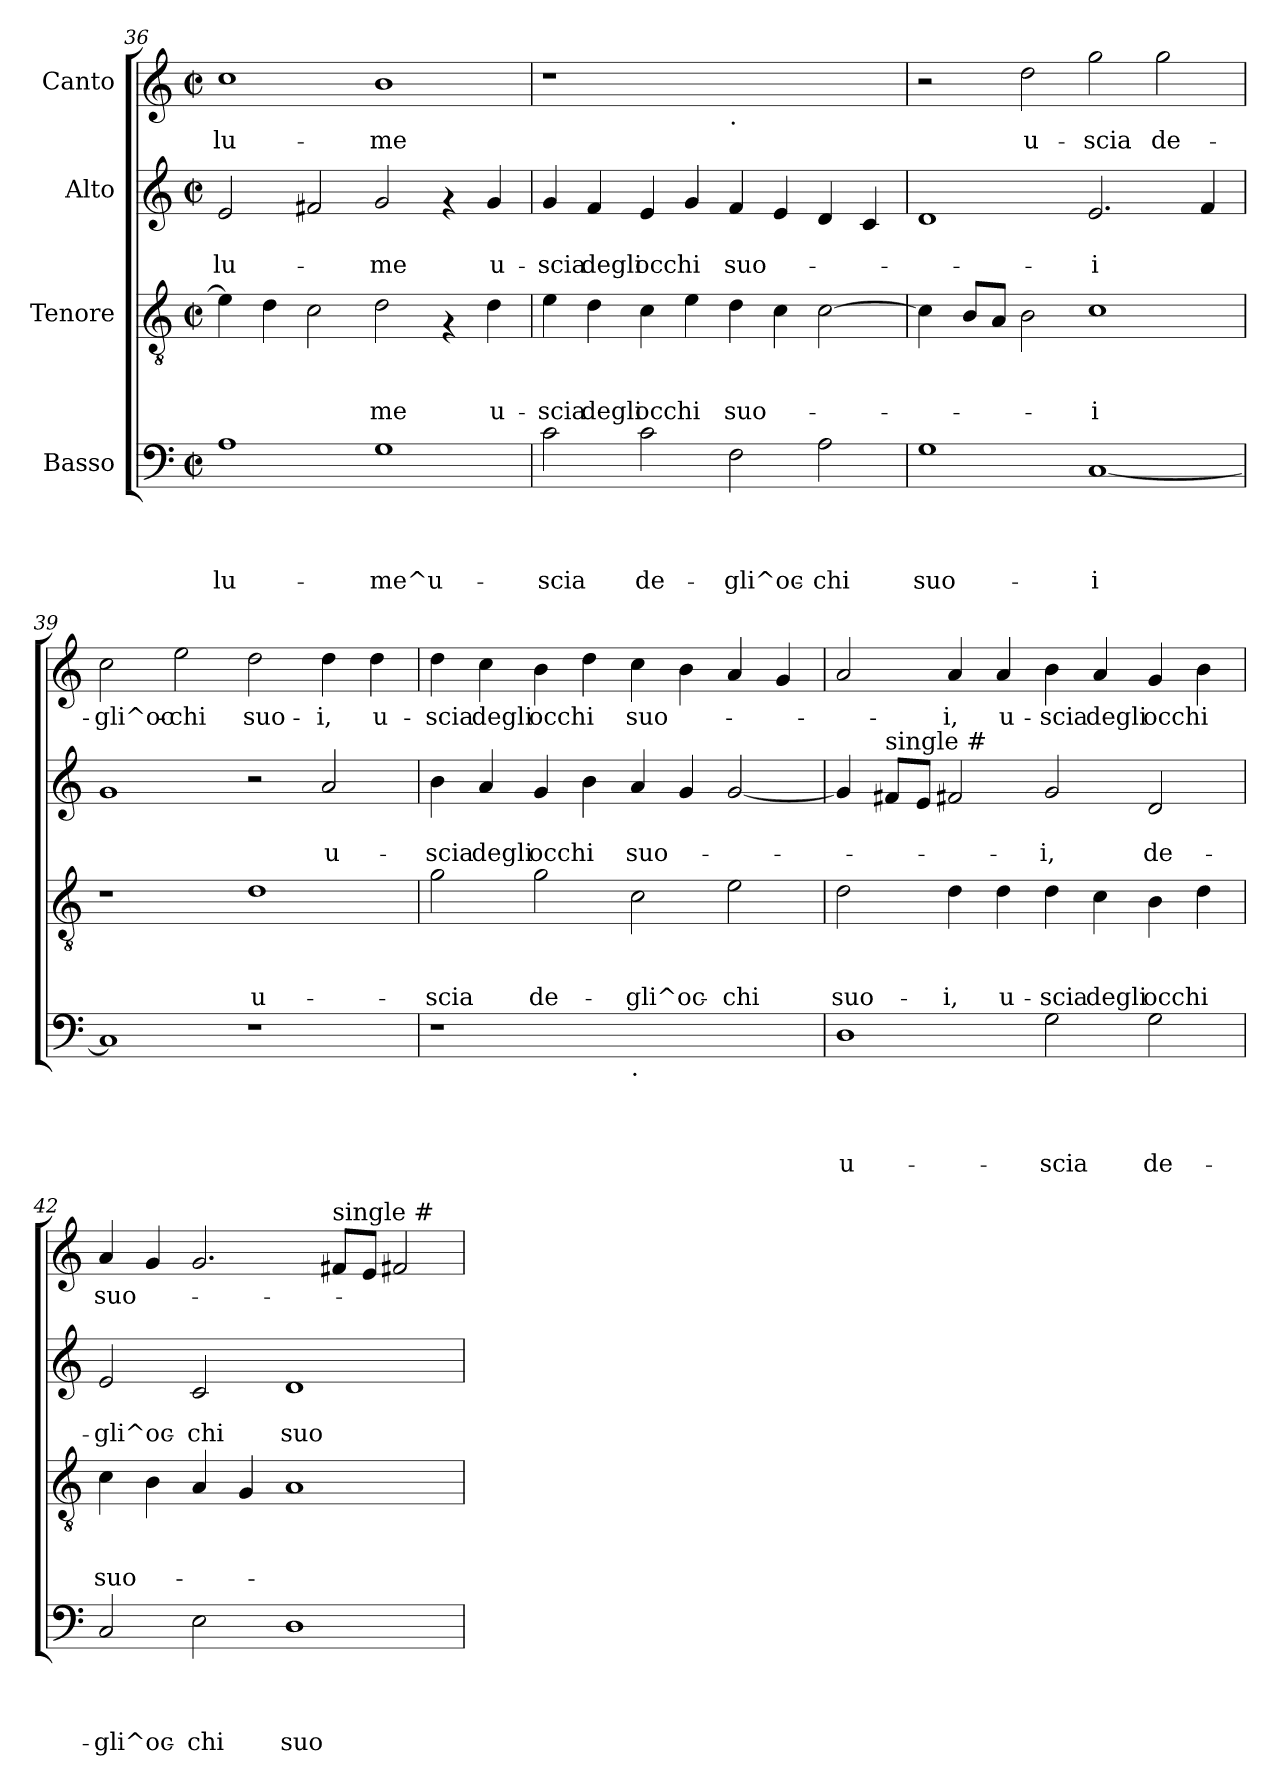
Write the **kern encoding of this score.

**kern	**text	**text	**text	**text	**kern	**text	**text	**text	**kern	**text	**text	**kern	**text
*part4	*part4	*part4	*part4	*part4	*part3	*part3	*part3	*part3	*part2	*part2	*part2	*part1	*part1
*staff4	*staff4	*staff4	*staff4	*staff4	*staff3	*staff3	*staff3	*staff3	*staff2	*staff2	*staff2	*staff1	*staff1
*I"Basso	*	*	*	*	*I"Tenore	*	*	*	*I"Alto	*	*	*I"Canto	*
*clefF4	*	*	*	*	*clefGv2	*	*	*	*clefG2	*	*	*clefG2	*
*k[]	*	*	*	*	*k[]	*	*	*	*k[]	*	*	*k[]	*
*C:	*	*	*	*	*C:	*	*	*	*C:	*	*	*C:	*
*M2/2	*	*	*	*	*M2/2	*	*	*	*M2/2	*	*	*M2/2	*
*met(c|)	*	*	*	*	*met(c|)	*	*	*	*met(c|)	*	*	*met(c|)	*
=36	=36	=36	=36	=36	=36	=36	=36	=36	=36	=36	=36	=36	=36
!	!	!	!	!LO:LY:b	!	!	!	!	!	!	!LO:LY:b	!	!LO:LY:b
1A	.	.	.	lu-	4e\]	.	.	.	2e/	.	lu-	1cc	lu-
.	.	.	.	.	4d\	.	.	.	.	.	.	.	.
.	.	.	.	.	2c\	.	.	.	2f#X/	.	.	.	.
!	!	!	!	!LO:LY:b	!	!	!	!LO:LY:b	!	!	!LO:LY:b	!	!LO:LY:b
1G	.	.	.	-me^u-	2d\	.	.	-me	2g/	.	-me	1b	-me
.	.	.	.	.	4rF	.	.	.	4rf	.	.	.	.
!	!	!	!	!	!	!	!	!LO:LY:b	!	!	!LO:LY:b	!	!
.	.	.	.	.	4d\	.	.	u-	4g/	.	u-	.	.
=37	=37	=37	=37	=37	=37	=37	=37	=37	=37	=37	=37	=37	=37
!	!	!	!	!LO:LY:b	!	!	!	!LO:LY:b	!	!	!LO:LY:b	!	!
2c\	.	.	.	-scia	4e\	.	.	-scia	4g/	.	-scia	1r	.
!	!	!	!	!	!	!	!	!LO:LY:b	!	!	!LO:LY:b	!	!
.	.	.	.	.	4d\	.	.	degli	4f/	.	degli	.	.
!	!	!	!	!LO:LY:b	!	!	!	!LO:LY:b	!	!	!LO:LY:b	!	!
2c\	.	.	.	de-	4c\	.	.	occhi	4e/	.	occhi	.	.
.	.	.	.	.	4e\	.	.	.	4g/	.	.	.	.
!	!	!	!	!	!	!	!	!	!	!	!	!LO:TX:b:t=.	!
!	!	!	!	!LO:LY:b	!	!	!	!LO:LY:b	!	!	!LO:LY:b	!	!
2F\	.	.	.	-gli^oc-	4d\	.	.	suo-	4f/	.	suo-	1ryy	.
.	.	.	.	.	4c\	.	.	.	4e/	.	.	.	.
!	!	!	!	!LO:LY:b	!	!	!	!	!	!	!	!	!
2A\	.	.	.	-chi	[>2c\	.	.	.	4d/	.	.	.	.
.	.	.	.	.	.	.	.	.	4c/	.	.	.	.
=38	=38	=38	=38	=38	=38	=38	=38	=38	=38	=38	=38	=38	=38
!	!	!	!	!LO:LY:b	!	!	!	!	!	!	!	!	!
1G	.	.	.	suo-	4c\]	.	.	.	1d	.	.	2r	.
.	.	.	.	.	8B/L	.	.	.	.	.	.	.	.
.	.	.	.	.	8A/J	.	.	.	.	.	.	.	.
!	!	!	!	!	!	!	!	!	!	!	!	!	!LO:LY:b
.	.	.	.	.	2B\	.	.	.	.	.	.	2dd\	u-
!	!	!	!	!LO:LY:b	!	!	!	!LO:LY:b	!	!	!LO:LY:b	!	!LO:LY:b
[<1C	.	.	.	-i	1c	.	.	-i	2.e/	.	-i	2gg\	-scia
!	!	!	!	!	!	!	!	!	!	!	!	!	!LO:LY:b
.	.	.	.	.	.	.	.	.	.	.	.	2gg\	de-
.	.	.	.	.	.	.	.	.	4f/	.	.	.	.
!!LO:PB:g=z
=39	=39	=39	=39	=39	=39	=39	=39	=39	=39	=39	=39	=39	=39
!	!	!	!	!	!	!	!	!	!	!	!	!	!LO:LY:b
1C]	.	.	.	.	1r	.	.	.	1g	.	.	2cc\	-gli^oc-
!	!	!	!	!	!	!	!	!	!	!	!	!	!LO:LY:b
.	.	.	.	.	.	.	.	.	.	.	.	2ee\	-chi
!	!	!	!	!	!	!	!	!LO:LY:b	!	!	!	!	!LO:LY:b
1r	.	.	.	.	1d	.	.	u-	2r	.	.	2dd\	suo-
!	!	!	!	!	!	!	!	!	!	!	!LO:LY:b	!	!LO:LY:b
.	.	.	.	.	.	.	.	.	2a/	.	u-	4dd\	-i,
!	!	!	!	!	!	!	!	!	!	!	!	!	!LO:LY:b
.	.	.	.	.	.	.	.	.	.	.	.	4dd\	u-
=40	=40	=40	=40	=40	=40	=40	=40	=40	=40	=40	=40	=40	=40
!	!	!	!	!	!	!	!	!LO:LY:b	!	!	!LO:LY:b	!	!LO:LY:b
1r	.	.	.	.	2g\	.	.	-scia	4b\	.	-scia	4dd\	-scia
!	!	!	!	!	!	!	!	!	!	!	!LO:LY:b	!	!LO:LY:b
.	.	.	.	.	.	.	.	.	4a/	.	degli	4cc\	degli
!	!	!	!	!	!	!	!	!LO:LY:b	!	!	!LO:LY:b	!	!LO:LY:b
.	.	.	.	.	2g\	.	.	de-	4g/	.	occhi	4b\	occhi
.	.	.	.	.	.	.	.	.	4b\	.	.	4dd\	.
!LO:TX:b:t=.	!	!	!	!	!	!	!	!	!	!	!	!	!
!	!	!	!	!	!	!	!	!LO:LY:b	!	!	!LO:LY:b	!	!LO:LY:b
1ryy	.	.	.	.	2c\	.	.	-gli^oc-	4a/	.	suo-	4cc\	suo-
.	.	.	.	.	.	.	.	.	4g/	.	.	4b\	.
!	!	!	!	!	!	!	!	!LO:LY:b	!	!	!	!	!
.	.	.	.	.	2e\	.	.	-chi	[<2g/	.	.	4a/	.
.	.	.	.	.	.	.	.	.	.	.	.	4g/	.
=41	=41	=41	=41	=41	=41	=41	=41	=41	=41	=41	=41	=41	=41
!	!	!	!	!LO:LY:b	!	!	!	!LO:LY:b	!	!	!	!	!
1D	.	.	.	u-	2d\	.	.	suo-	4g/]	.	.	2a/	.
!	!	!	!	!	!	!	!	!	!LO:TX:a:t=single #	!	!	!	!
.	.	.	.	.	.	.	.	.	8f#/L	.	.	.	.
.	.	.	.	.	.	.	.	.	8e/J	.	.	.	.
!	!	!	!	!	!	!	!	!LO:LY:b	!	!	!	!	!LO:LY:b
.	.	.	.	.	4d\	.	.	-i,	2f#X/	.	.	4a/	-i,
!	!	!	!	!	!	!	!	!LO:LY:b	!	!	!	!	!LO:LY:b
.	.	.	.	.	4d\	.	.	u-	.	.	.	4a/	u-
!	!	!	!	!LO:LY:b	!	!	!	!LO:LY:b	!	!	!LO:LY:b	!	!LO:LY:b
2G\	.	.	.	-scia	4d\	.	.	-scia	2g/	.	-i,	4b\	-scia
!	!	!	!	!	!	!	!	!LO:LY:b	!	!	!	!	!LO:LY:b
.	.	.	.	.	4c\	.	.	degli	.	.	.	4a/	degli
!	!	!	!	!LO:LY:b	!	!	!	!LO:LY:b	!	!	!LO:LY:b	!	!LO:LY:b
2G\	.	.	.	de-	4B\	.	.	occhi	2d/	.	de-	4g/	occhi
.	.	.	.	.	4d\	.	.	.	.	.	.	4b\	.
=42	=42	=42	=42	=42	=42	=42	=42	=42	=42	=42	=42	=42	=42
!	!	!	!	!LO:LY:b	!	!	!	!LO:LY:b	!	!	!LO:LY:b	!	!LO:LY:b
2C/	.	.	.	-gli^oc-	4c\	.	.	suo-	2e/	.	-gli^oc-	4a/	suo-
.	.	.	.	.	4B\	.	.	.	.	.	.	4g/	.
!	!	!	!	!LO:LY:b	!	!	!	!	!	!	!LO:LY:b	!	!
2E\	.	.	.	-chi	4A/	.	.	.	2c/	.	-chi	2.g/	.
.	.	.	.	.	4G/	.	.	.	.	.	.	.	.
!	!	!	!	!LO:LY:b	!	!	!	!	!	!	!LO:LY:b	!	!
1D	.	.	.	suo-	1A	.	.	.	1d	.	suo-	.	.
!	!	!	!	!	!	!	!	!	!	!	!	!LO:TX:a:t=single #	!
.	.	.	.	.	.	.	.	.	.	.	.	8f#/L	.
.	.	.	.	.	.	.	.	.	.	.	.	8e/J	.
.	.	.	.	.	.	.	.	.	.	.	.	2f#X/	.
=	=	=	=	=	=	=	=	=	=	=	=	=	=
*-	*-	*-	*-	*-	*-	*-	*-	*-	*-	*-	*-	*-	*-
